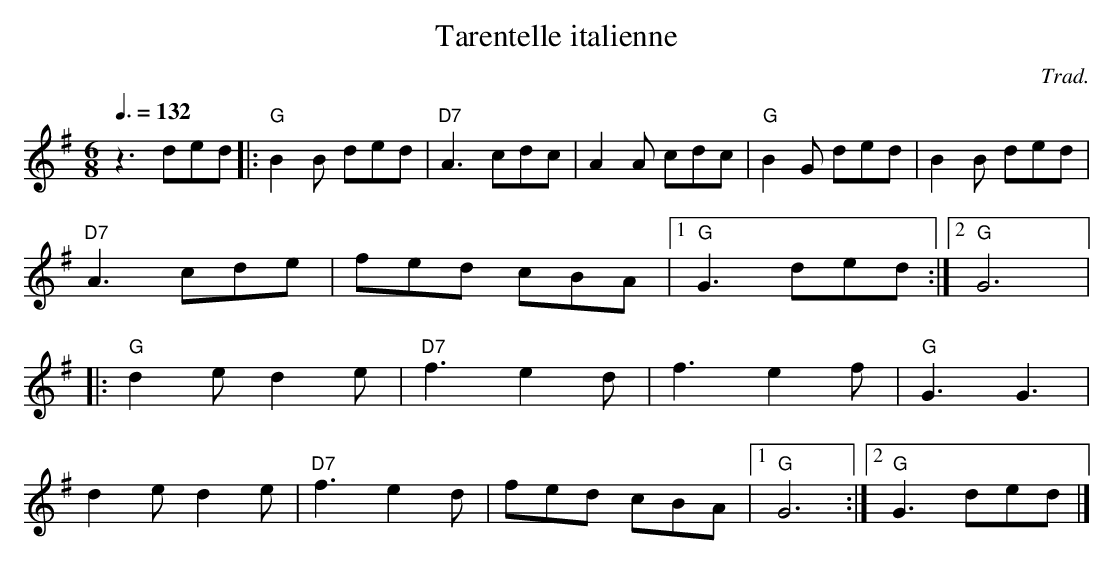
X:1
T:Tarentelle italienne
C:Trad.
M:6/8
L:1/8
Q:3/8=132
K:G
z3 ded |: "G"B2 B ded | "D7"A3 cdc | A2 A cdc | "G"B2 G ded | B2 B ded |
"D7"A3 cde | fed cBA |1 "G"G3 ded :|2 "G"G6 |:
"G"d2 e d2 e | "D7"f3 e2 d | f3 e2 f | "G"G3 G3 |
d2 e d2 e | "D7"f3 e2 d | fed cBA |1 "G"G6 :|2 "G"G3 ded |]
